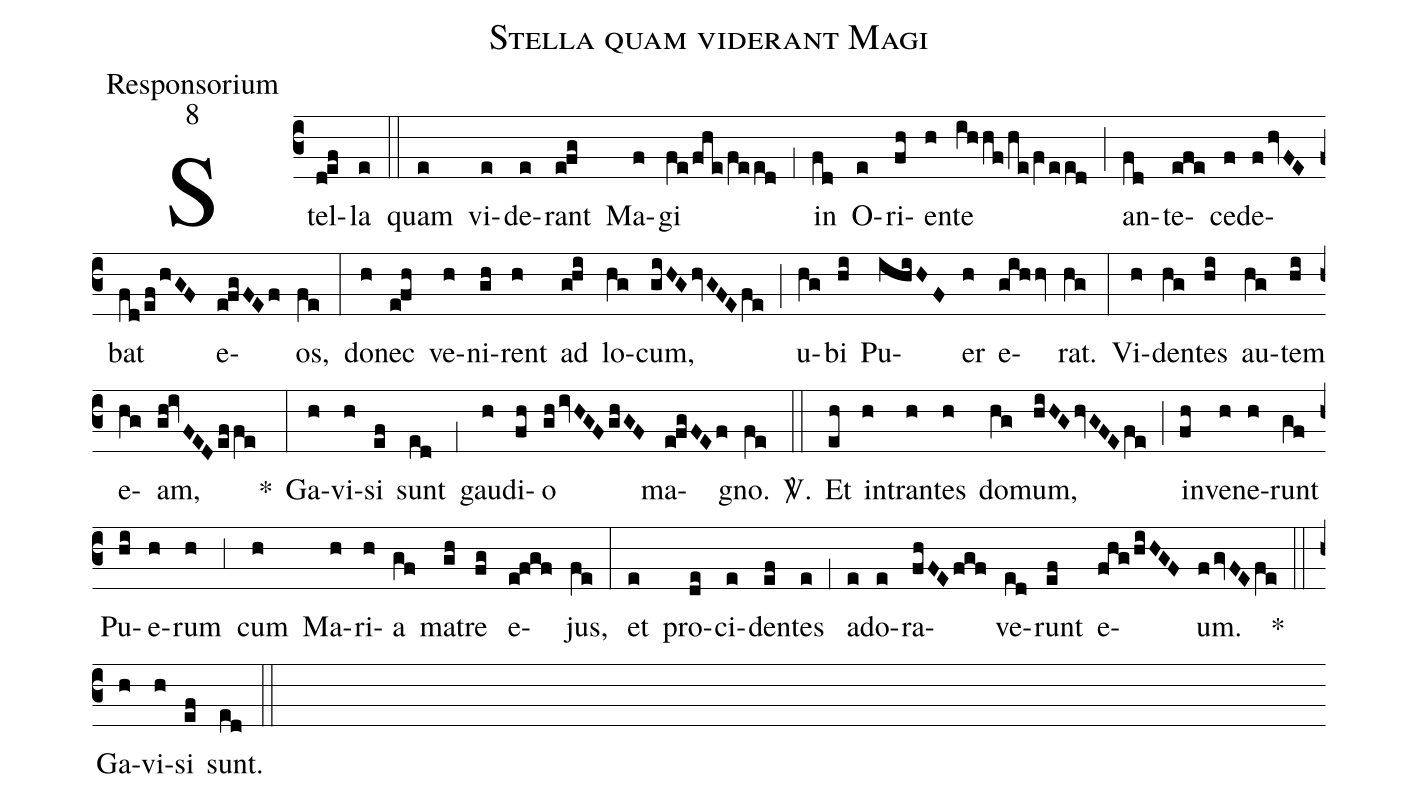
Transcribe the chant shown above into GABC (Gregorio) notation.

name:Stella quam viderant Magi;
office-part:Responsorium;
mode:8;
%%
(c3) Stel(d!ef)la(e) (::) quam(e) vi(e)de(e)rant(e!fg) Ma(f)gi(fe/fhe/fe/ed) (,1) in(fd) O-(e)ri(fh)en(h)te(ih/hf/he/fVe/ed) (;) an(fd)te(efe)ce(f)de(fhvFE)bat(fd/ef/hGF) e-(e!fgFEf)os,(fe) (:) do(h)nec(e!fh) ve(h)ni(gh)rent(h) ad(g!hi) lo(hg)cum,(giHG/hvGFEfe) (;) u-(hg)bi(hi) Pu(ihiHF)er(h) e-(gih/hv)rat.(hg) (:)

Vi(h)den(hg)tes(hi) au(hg)tem(hi) e-(hg)am,(gh!ivFEDef/fe) () *(:) Ga(h)vi(h)si(ef) sunt(ed) (,1) gau(h)di(fh)o(gh/ivHGFghGF) ma(e!fgFEf)gno.(fe) <sp>V/</sp>.(::) Et(eh) in(h)tran(h)tes(h) do(hg)mum,(hiHG/hvGFEfe) (;) in(fh)ven(h)e-(h)runt(gf) Pu(hi)e-(h)rum(h) (,3) cum(h) Ma(h)ri(h)a(gf) ma(gh)tre(fg) e-(e!f!g!f)jus,(fe) (:) et(e) pro(de)ci(e)den(ef)tes(e) (,1) ad(e)o-(e)ra(fhFE/fgf)ve(ed)runt(ef) e-(fhg/hiHGF)um.(fgvFEfe) *(::) Ga(h)vi(h)si(ef) sunt.(ed) (::)
